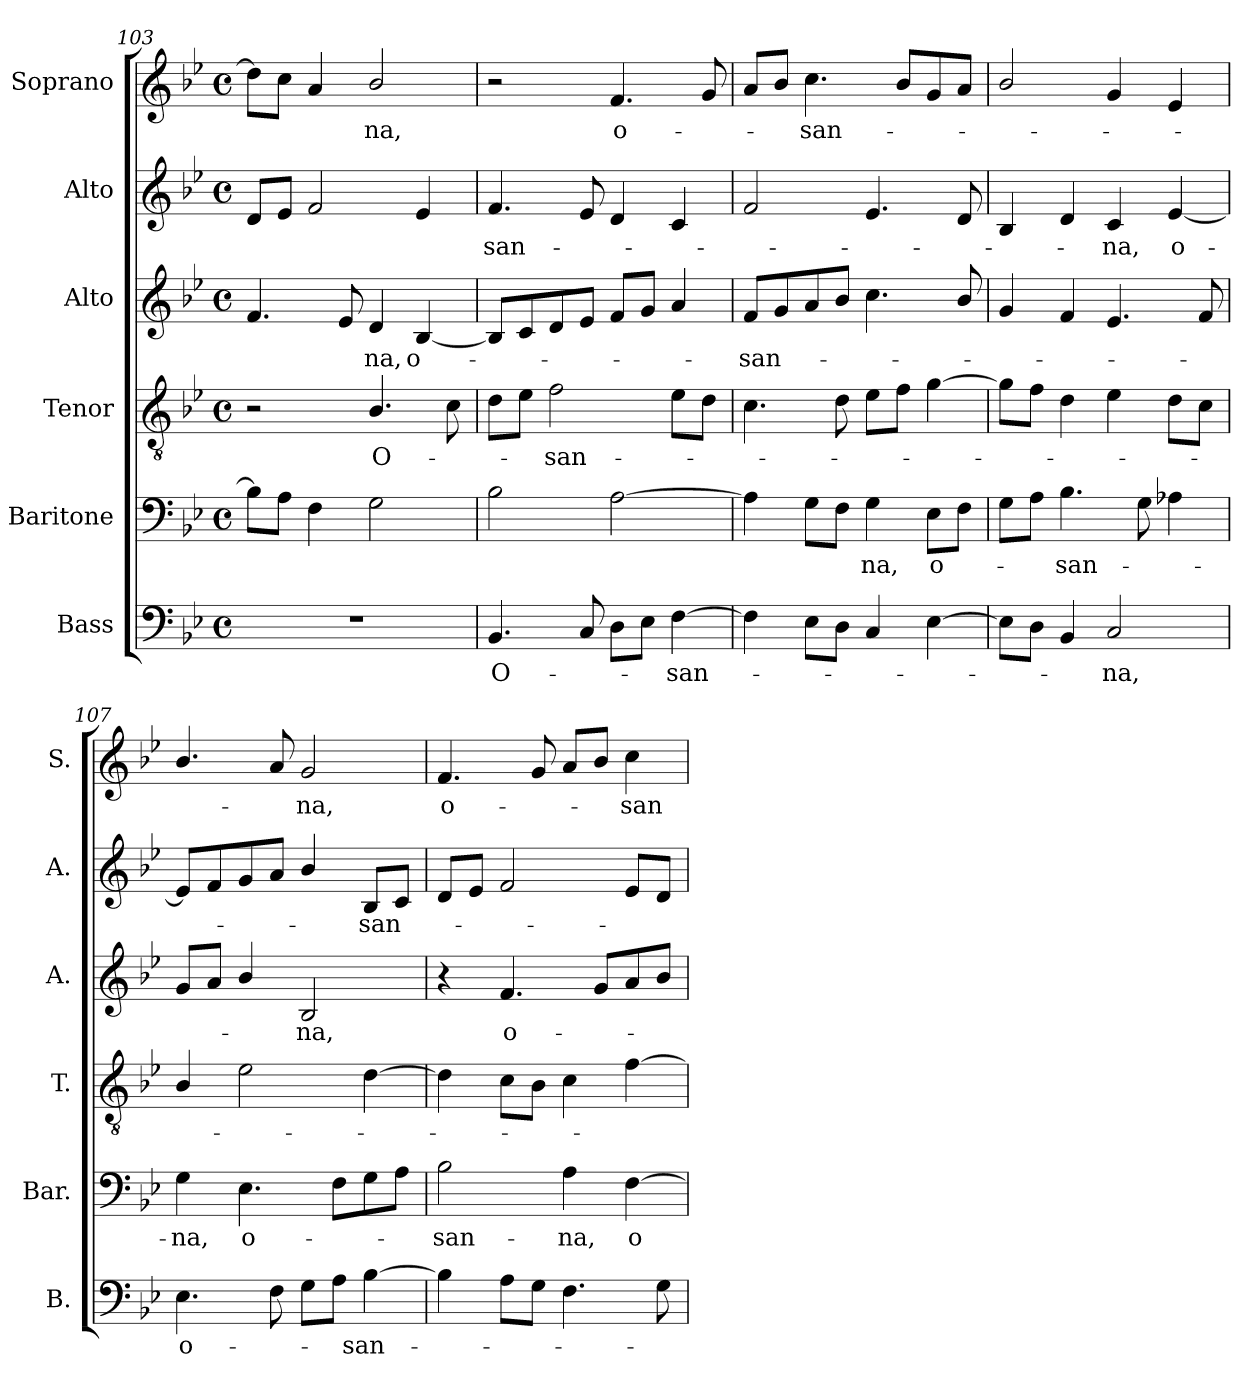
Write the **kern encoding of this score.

**kern	**text	**kern	**text	**kern	**text	**kern	**text	**kern	**text	**kern	**text
*part6	*part6	*part5	*part5	*part4	*part4	*part3	*part3	*part2	*part2	*part1	*part1
*staff6	*staff6	*staff5	*staff5	*staff4	*staff4	*staff3	*staff3	*staff2	*staff2	*staff1	*staff1
*I"Bass	*	*I"Baritone	*	*I"Tenor	*	*I"Alto	*	*I"Alto	*	*I"Soprano	*
*I'B.	*	*I'Bar.	*	*I'T.	*	*I'A.	*	*I'A.	*	*I'S.	*
*clefF4	*	*clefF4	*	*clefGv2	*	*clefG2	*	*clefG2	*	*clefG2	*
*	*	*	*	*ITrd7c12	*	*	*	*	*	*	*
*k[b-e-]	*	*k[b-e-]	*	*k[b-e-]	*	*k[b-e-]	*	*k[b-e-]	*	*k[b-e-]	*
*B-:	*	*B-:	*	*B-:	*	*B-:	*	*B-:	*	*B-:	*
*M4/4	*	*M4/4	*	*M4/4	*	*M4/4	*	*M4/4	*	*M4/4	*
*met(c)	*	*met(c)	*	*met(c)	*	*met(c)	*	*met(c)	*	*met(c)	*
=103	=103	=103	=103	=103	=103	=103	=103	=103	=103	=103	=103
1r	.	8B-i\L]	.	2r	.	4.fi/	.	8di/L	.	8ddi\L]	.
.	.	8Ai\J	.	.	.	.	.	8e-i/J	.	8cci\J	.
.	.	4Fi\	.	.	.	.	.	2fi/	.	4ai/	.
.	.	.	.	.	.	8e-i/	.	.	.	.	.
!	!	!	!	!	!LO:LY:b:color=#000000	!	!	!	!	!	!
!	!	!	!	!	!	!	!LO:LY:b:color=#000000	!	!	!	!
!	!	!	!	!	!	!	!	!	!	!	!LO:LY:b:color=#000000
.	.	2Gi\	.	4.BB-i/	O-	4di/	-na,	.	.	2b-i/	-na,
!	!	!	!	!	!	!	!LO:LY:b:color=#000000	!	!	!	!
.	.	.	.	.	.	[4B-i/	o-	4e-i/	.	.	.
.	.	.	.	8Ci\	.	.	.	.	.	.	.
!!LO:PB:g=z
=104	=104	=104	=104	=104	=104	=104	=104	=104	=104	=104	=104
!	!LO:LY:b:color=#000000	!	!	!	!	!	!	!	!	!	!
!	!	!	!	!	!	!	!	!	!LO:LY:b:color=#000000	!	!
4.BB-i/	O-	2B-i\	.	8Di\L	.	8B-i/L]	.	4.fi/	-san-	2r	.
.	.	.	.	8E-i\J	.	8ci/	.	.	.	.	.
!	!	!	!	!	!LO:LY:b:color=#000000	!	!	!	!	!	!
.	.	.	.	2Fi\	-san-	8di/	.	.	.	.	.
8Ci/	.	.	.	.	.	8e-i/J	.	8e-i/	.	.	.
!	!	!	!	!	!	!	!	!	!	!	!LO:LY:b:color=#000000
8Di\L	.	[2Ai\	.	.	.	8fi/L	.	4di/	.	4.fi/	o-
8E-i\J	.	.	.	.	.	8gi/J	.	.	.	.	.
!	!LO:LY:b:color=#000000	!	!	!	!	!	!	!	!	!	!
[4Fi\	-san-	.	.	8E-i\L	.	4ai/	.	4ci/	.	.	.
.	.	.	.	8Di\J	.	.	.	.	.	8gi/	.
=105	=105	=105	=105	=105	=105	=105	=105	=105	=105	=105	=105
!	!	!	!	!	!	!	!LO:LY:b:color=#000000	!	!	!	!
4Fi\]	.	4Ai\]	.	4.Ci\	.	8fi/L	-san-	2fi/	.	8ai/L	.
.	.	.	.	.	.	8gi/	.	.	.	8b-i/J	.
!	!	!	!	!	!	!	!	!	!	!	!LO:LY:b:color=#000000
8E-i\L	.	8Gi\L	.	.	.	8ai/	.	.	.	4.cci\	-san-
8Di\J	.	8Fi\J	.	8Di\	.	8b-i/J	.	.	.	.	.
!	!	!	!LO:LY:b:color=#000000	!	!	!	!	!	!	!	!
4Ci/	.	4Gi\	-na,	8E-i\L	.	4.cci\	.	4.e-i/	.	.	.
.	.	.	.	8Fi\J	.	.	.	.	.	8b-i/L	.
!	!	!	!LO:LY:b:color=#000000	!	!	!	!	!	!	!	!
[4E-i\	.	8E-i\L	o-	[4Gi\	.	.	.	.	.	8gi/	.
.	.	8Fi\J	.	.	.	8b-i/	.	8di/	.	8ai/J	.
=106	=106	=106	=106	=106	=106	=106	=106	=106	=106	=106	=106
8E-i\L]	.	8Gi\L	.	8Gi\L]	.	4gi/	.	4B-i/	.	2b-i/	.
8Di\J	.	8Ai\J	.	8Fi\J	.	.	.	.	.	.	.
!	!	!	!LO:LY:b:color=#000000	!	!	!	!	!	!	!	!
4BB-i/	.	4.B-i\	-san-	4Di\	.	4fi/	.	4di/	.	.	.
!	!LO:LY:b:color=#000000	!	!	!	!	!	!	!	!	!	!
!	!	!	!	!	!	!	!	!	!LO:LY:b:color=#000000	!	!
2Ci/	-na,	.	.	4E-i\	.	4.e-i/	.	4ci/	-na,	4gi/	.
.	.	8Gi\	.	.	.	.	.	.	.	.	.
!	!	!	!	!	!	!	!	!	!LO:LY:b:color=#000000	!	!
.	.	4A-i\	.	8Di\L	.	.	.	[4e-i/	o-	4e-i/	.
.	.	.	.	8Ci\J	.	8fi/	.	.	.	.	.
=107	=107	=107	=107	=107	=107	=107	=107	=107	=107	=107	=107
!	!LO:LY:b:color=#000000	!	!	!	!	!	!	!	!	!	!
!	!	!	!LO:LY:b:color=#000000	!	!	!	!	!	!	!	!
4.E-i\	o-	4Gi\	-na,	4BB-i/	.	8gi/L	.	8e-i/L]	.	4.b-i/	.
.	.	.	.	.	.	8ai/J	.	8fi/	.	.	.
!	!	!	!LO:LY:b:color=#000000	!	!	!	!	!	!	!	!
.	.	4.E-i\	o-	2E-i\	.	4b-i/	.	8gi/	.	.	.
8Fi\	.	.	.	.	.	.	.	8ai/J	.	8ai/	.
!	!	!	!	!	!	!	!LO:LY:b:color=#000000	!	!	!	!
!	!	!	!	!	!	!	!	!	!	!	!LO:LY:b:color=#000000
8Gi\L	.	.	.	.	.	2B-i/	-na,	4b-i/	.	2gi/	-na,
8Ai\J	.	8Fi\L	.	.	.	.	.	.	.	.	.
!	!LO:LY:b:color=#000000	!	!	!	!	!	!	!	!	!	!
!	!	!	!	!	!	!	!	!	!LO:LY:b:color=#000000	!	!
[4B-i\	-san-	8Gi\	.	[4Di\	.	.	.	8B-i/L	-san-	.	.
.	.	8Ai\J	.	.	.	.	.	8ci/J	.	.	.
=108	=108	=108	=108	=108	=108	=108	=108	=108	=108	=108	=108
!	!	!	!LO:LY:b:color=#000000	!	!	!	!	!	!	!	!
!	!	!	!	!	!	!	!	!	!	!	!LO:LY:b:color=#000000
4B-i\]	.	2B-i\	-san-	4Di\]	.	4r	.	8di/L	.	4.fi/	o-
.	.	.	.	.	.	.	.	8e-i/J	.	.	.
!	!	!	!	!	!	!	!LO:LY:b:color=#000000	!	!	!	!
8Ai\L	.	.	.	8Ci\L	.	4.fi/	o-	2fi/	.	.	.
8Gi\J	.	.	.	8BB-i\J	.	.	.	.	.	8gi/	.
!	!	!	!LO:LY:b:color=#000000	!	!	!	!	!	!	!	!
4.Fi\	.	4Ai\	-na,	4Ci\	.	.	.	.	.	8ai/L	.
.	.	.	.	.	.	8gi/L	.	.	.	8b-i/J	.
!	!	!	!LO:LY:b:color=#000000	!	!	!	!	!	!	!	!
!	!	!	!	!	!	!	!	!	!	!	!LO:LY:b:color=#000000
.	.	[4Fi\	o-	[4Fi\	.	8ai/	.	8e-i/L	.	4cci\	-san-
8Gi\	.	.	.	.	.	8b-i/J	.	8di/J	.	.	.
=	=	=	=	=	=	=	=	=	=	=	=
*-	*-	*-	*-	*-	*-	*-	*-	*-	*-	*-	*-
